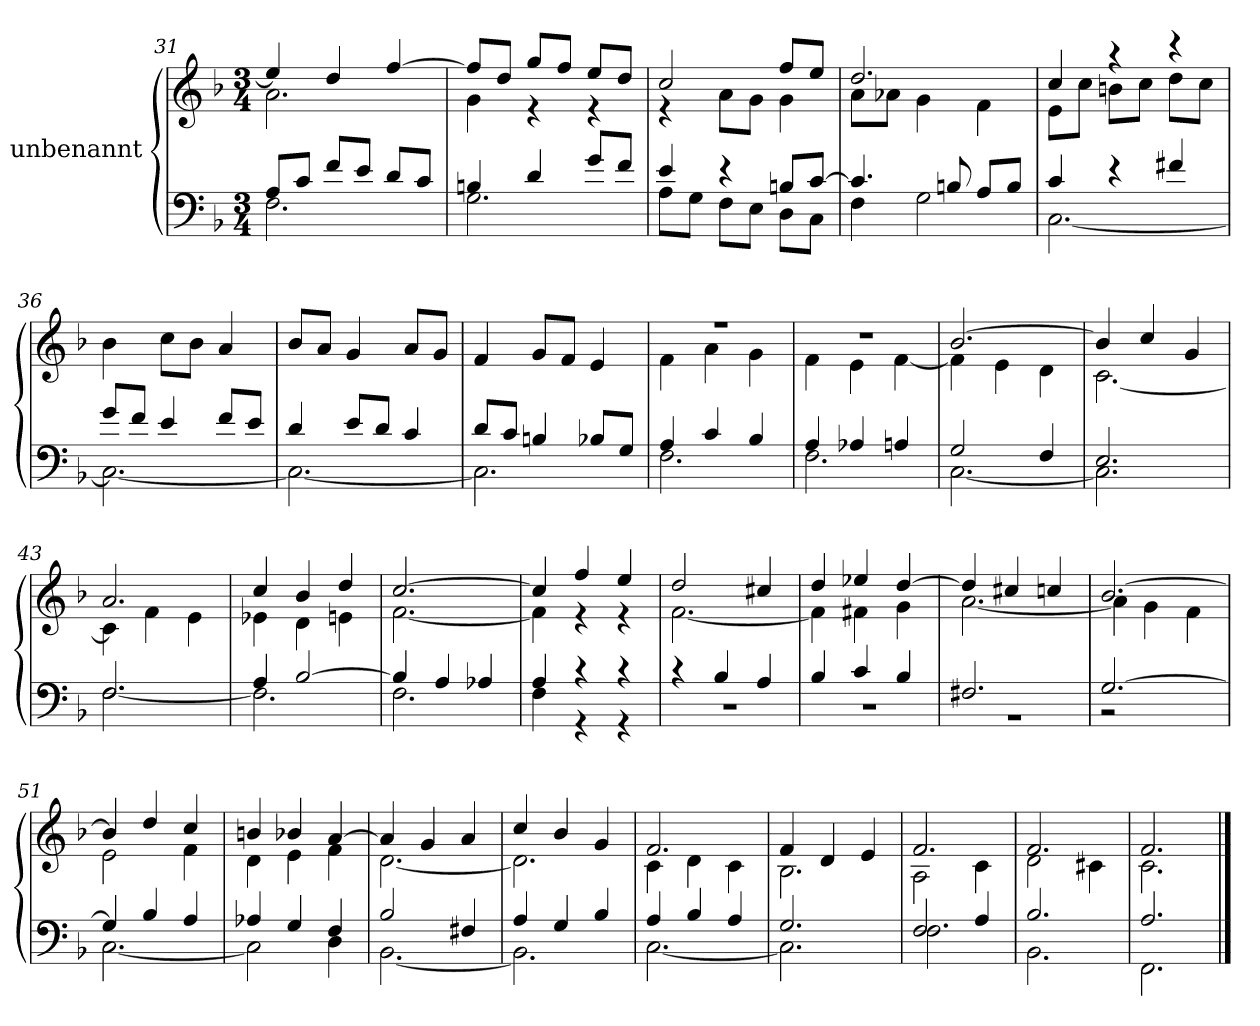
**kern	**kern
*part1	*part1
*staff2	*staff1
*I"unbenannt	*
*clefF4	*clefG2
*k[b-]	*k[b-]
*M3/4	*M3/4
=31	=31
*^	*^
8A/L	2.F\	4ee/]	2.a\
8c/J	.	.	.
8f/L	.	4dd/	.
8e/J	.	.	.
8d/L	.	[4ff/	.
8c/J	.	.	.
=32	=32	=32	=32
4Bn/	2.G\	8ff/L]	4g\
.	.	8dd/J	.
4d/	.	8gg/L	4r
.	.	8ff/J	.
8g/L	.	8ee/L	4r
8f/J	.	8dd/J	.
!!LO:LB:g=z	!!
=33	=33	=33	=33
4e/	8A\L	2cc/	4r
.	8G\J	.	.
4r	8F\L	.	8a\L
.	8E\J	.	8g\J
8Bn/L	8D\L	8ff/L	4g\
[8c/J	8C\J	8ee/J	.
=34	=34	=34	=34
4.c/]	4F\	2.dd/	8a\L
.	.	.	8a-X\J
.	2G\	.	4g\
8Bn/	.	.	.
8A/L	.	.	4f\
8B/J	.	.	.
!!LO:LB:g=z	!!
=35	=35	=35	=35
4c/	[2.C\	4cc/	8e\L
.	.	.	8cc\J
4r	.	4r	8bn\L
.	.	.	8cc\J
4f#X/	.	4r	8dd\L
.	.	.	8cc\J
*	*	*v	*v
=36	=36	=36
8g/L	2.C\_	4b-\
8f/J	.	.
4e/	.	8cc\L
.	.	8b-\J
8f/L	.	4a/
8e/J	.	.
=37	=37	=37
4d/	2.C\_	8b-/L
.	.	8a/J
8e/L	.	4g/
8d/J	.	.
4c/	.	8a/L
.	.	8g/J
=38	=38	=38
8d/L	2.C\]	4f/
8c/J	.	.
4Bn/	.	8g/L
.	.	8f/J
8B-X/L	.	4e/
8G/J	.	.
!!LO:LB:g=z
=39	=39	=39
*	*	*^
4A/	2.F\	2.r	4f\
4c/	.	.	4a\
4B-/	.	.	4g\
=40	=40	=40	=40
4A/	2.F\	2.r	4f\
4A-X/	.	.	4e\
4An/	.	.	[4f\
!!LO:PB:g=z	!!
=41	=41	=41	=41
2G/	[2.C\	[2.b-/	4f\]
.	.	.	4e\
4F/	.	.	4d\
=42	=42	=42	=42
2.E/	2.C\]	4b-/]	[2.c\
.	.	4cc/	.
.	.	4g/	.
=43	=43	=43	=43
2.F/	[2.F\	2.a/	4c\]
.	.	.	4f\
.	.	.	4e\
=44	=44	=44	=44
4A/	2.F\]	4cc/	4e-X\
[2B-/	.	4b-/	4d\
.	.	4dd/	4en\
=45	=45	=45	=45
4B-/]	2.F\	[2.cc/	[2.f\
4A/	.	.	.
4A-X/	.	.	.
=46	=46	=46	=46
4A/	4F\	4cc/]	4f\]
4r	4r	4ff/	4r
4r	4r	4ee/	4r
=47	=47	=47	=47
4r	2.r	2dd/	[2.f\
4B-/	.	.	.
4A/	.	4cc#X/	.
=48	=48	=48	=48
4B-/	2.r	4dd/	4f\]
4c/	.	4ee-X/	4f#X\
4B-/	.	[4dd/	4g\
!!LO:LB:g=z	!!
=49	=49	=49	=49
2.F#X/	2.r	4dd/]	[2.a\
.	.	4cc#X/	.
.	.	4ccn/	.
!!LO:LB:g=z	!!
=50	=50	=50	=50
[2.G/	2r	[2.b-/	4a\]
.	.	.	4g\
.	4ryy	.	4f\
=51	=51	=51	=51
4G/]	[2.C\	4b-/]	2e\
4B-/	.	4dd/	.
4A/	.	4cc/	4f\
=52	=52	=52	=52
4A-X/	2C\]	4bn/	4d\
4G/	.	4b-X/	4e\
4F/	4D\	[4a/	4f\
=53	=53	=53	=53
2B-/	[2.BB-\	4a/]	[2.d\
.	.	4g/	.
4F#X/	.	4a/	.
=54	=54	=54	=54
4A/	2.BB-\]	4cc/	2.d\]
4G/	.	4b-/	.
4B-/	.	4g/	.
=55	=55	=55	=55
4A/	[2.C\	2.f/	4c\
4B-/	.	.	4d\
4A/	.	.	4c\
=56	=56	=56	=56
2.G/	2.C\]	4f/	2.B-\
.	.	4d/	.
.	.	4e/	.
=57	=57	=57	=57
2F/	2.F\	2.f/	2A\
4A/	.	.	4c\
!!LO:LB:g=z	!!
=58	=58	=58	=58
2.B-/	2.BB-\	2.f/	2d\
.	.	.	4c#X\
=59	=59	=59	=59
2.A/	2.FF\	2.f/	2.c\
*v	*v	*	*
*	*v	*v
==	==
*-	*-
